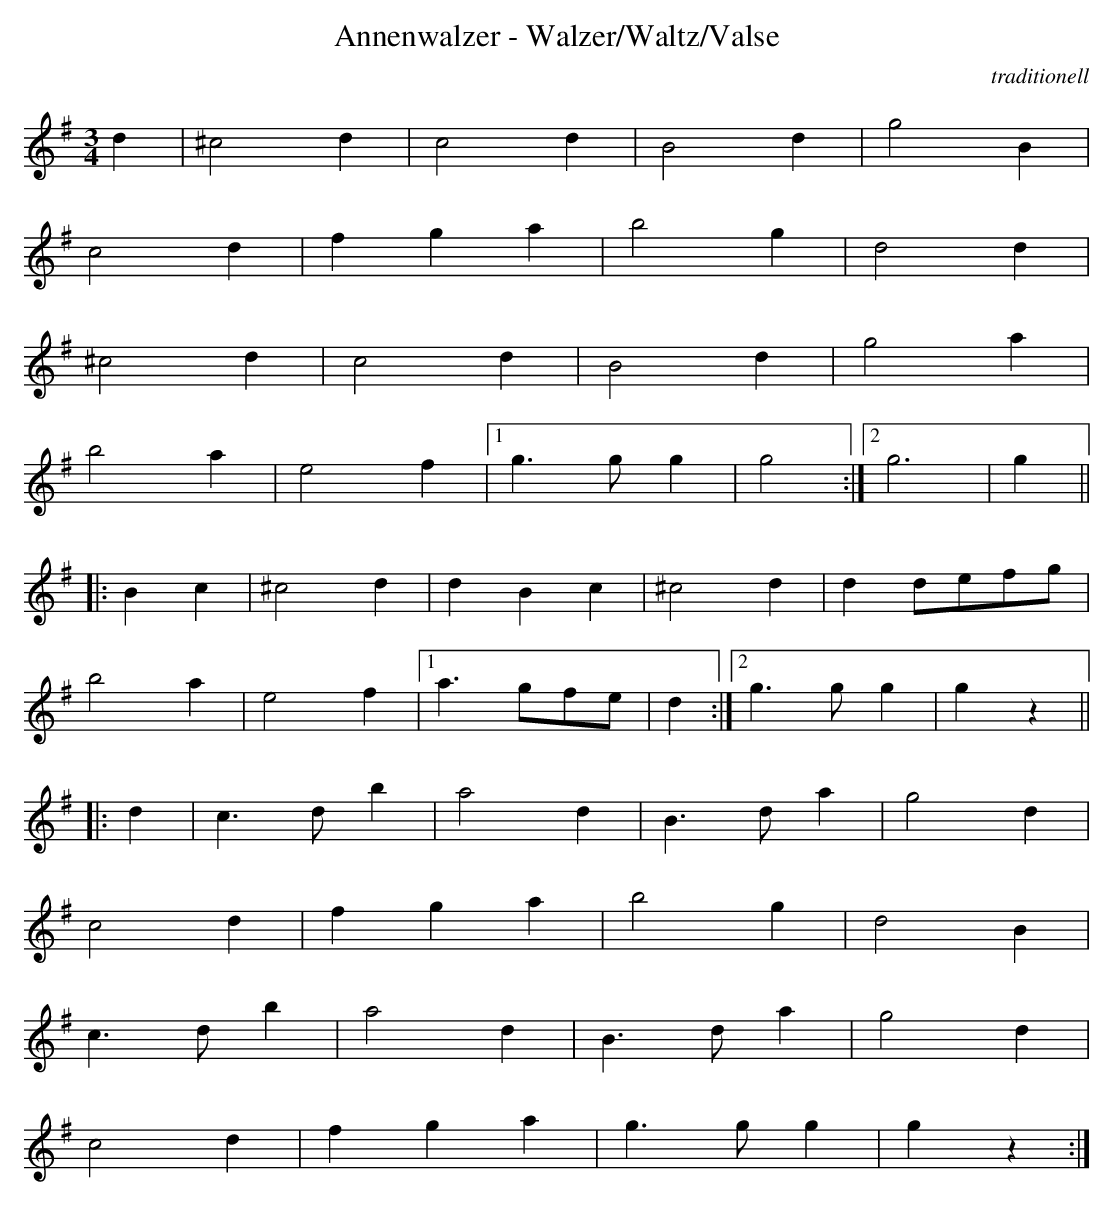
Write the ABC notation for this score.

X:1
T:Annenwalzer - Walzer/Waltz/Valse
C:traditionell
M:3/4
L:1/4
K:G
d|^c2d|c2d|B2d|g2B|
c2d|fga|b2g|d2d|
^c2d|c2d|B2d|g2a|
b2a|e2f|1g>gg|g2:|2g3|g||
|:Bc|^c2d|dBc|^c2d|dd/e/f/g/|
b2a|e2f|1a>gf/e/|d:|2g>gg|gz||
|:d|c>db|a2d|B>da|g2d|
c2d|fga|b2g|d2B|
c>db|a2d|B>da|g2d|
c2d|fga|g>gg|gz:|
